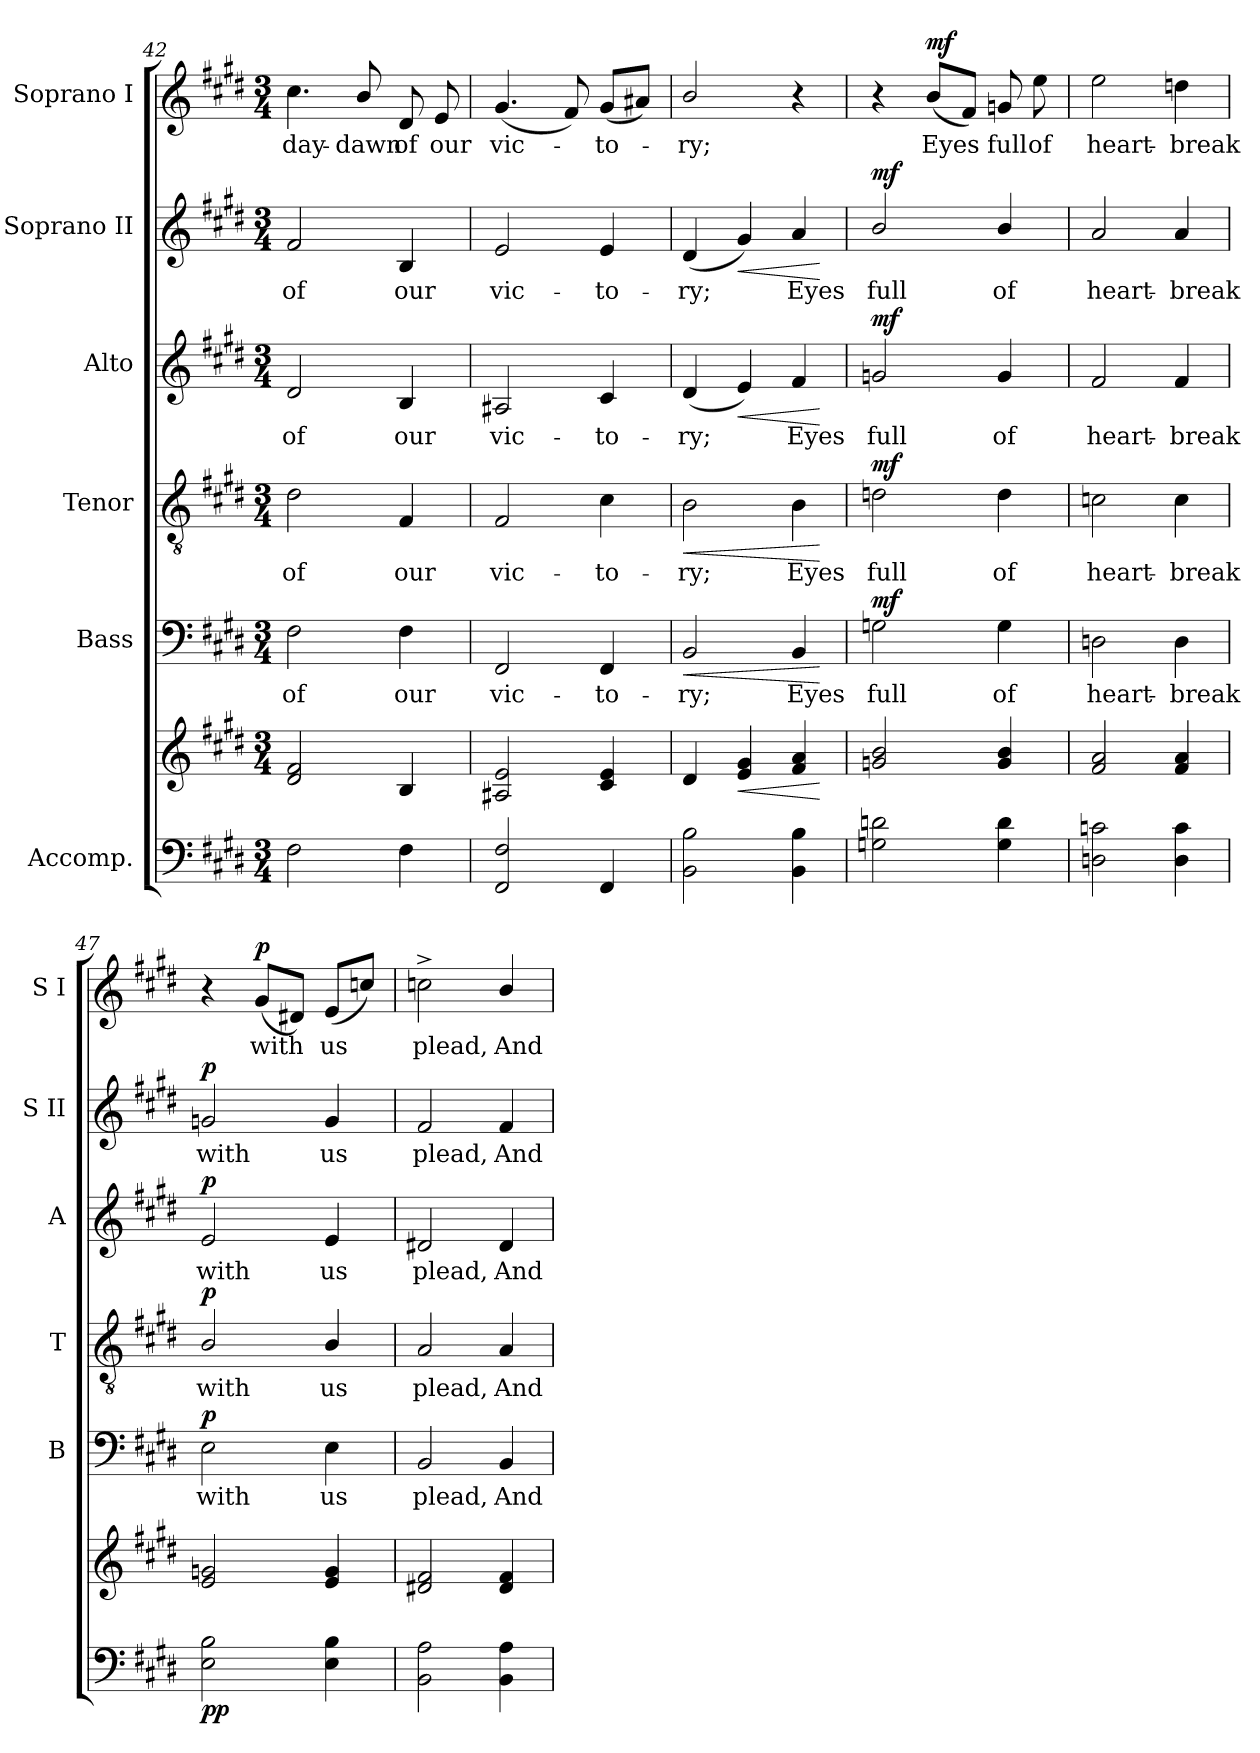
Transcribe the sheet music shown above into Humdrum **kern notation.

**kern	**kern	**dynam	**kern	**text	**dynam	**kern	**text	**dynam	**kern	**text	**dynam	**kern	**text	**dynam	**kern	**text	**dynam
*part6	*part6	*part6	*part5	*part5	*part5	*part4	*part4	*part4	*part3	*part3	*part3	*part2	*part2	*part2	*part1	*part1	*part1
*staff7	*staff6	*staff6/7	*staff5	*staff5	*staff5	*staff4	*staff4	*staff4	*staff3	*staff3	*staff3	*staff2	*staff2	*staff2	*staff1	*staff1	*staff1
*I"Accomp.	*	*	*I"Bass	*	*	*I"Tenor	*	*	*I"Alto	*	*	*I"Soprano II	*	*	*I"Soprano I	*	*
*	*	*	*I'B	*	*	*I'T	*	*	*I'A	*	*	*I'S II	*	*	*I'S I	*	*
!!LO:LB:g=z
*clefF4	*clefG2	*	*clefF4	*	*	*clefGv2	*	*	*clefG2	*	*	*clefG2	*	*	*clefG2	*	*
*k[f#c#g#d#]	*k[f#c#g#d#]	*	*k[f#c#g#d#]	*	*	*k[f#c#g#d#]	*	*	*k[f#c#g#d#]	*	*	*k[f#c#g#d#]	*	*	*k[f#c#g#d#]	*	*
*E:	*E:	*	*E:	*	*	*E:	*	*	*E:	*	*	*E:	*	*	*E:	*	*
*M3/4	*M3/4	*	*M3/4	*	*	*M3/4	*	*	*M3/4	*	*	*M3/4	*	*	*M3/4	*	*
=42	=42	=42	=42	=42	=42	=42	=42	=42	=42	=42	=42	=42	=42	=42	=42	=42	=42
!	!	!	!	!LO:LY:b	!	!	!LO:LY:b	!	!	!LO:LY:b	!	!	!LO:LY:b	!	!	!LO:LY:b	!
2F#	2d# 2f#	.	2F#	of	.	2d#	of	.	2d#	of	.	2f#	of	.	4.cc#	day-	.
!	!	!	!	!	!	!	!	!	!	!	!	!	!	!	!	!LO:LY:b	!
.	.	.	.	.	.	.	.	.	.	.	.	.	.	.	8b/	-dawn	.
!	!	!	!	!LO:LY:b	!	!	!LO:LY:b	!	!	!LO:LY:b	!	!	!LO:LY:b	!	!	!LO:LY:b	!
4F#	4B	.	4F#	our	.	4F#	our	.	4B	our	.	4B	our	.	8d#	of	.
!	!	!	!	!	!	!	!	!	!	!	!	!	!	!	!	!LO:LY:b	!
.	.	.	.	.	.	.	.	.	.	.	.	.	.	.	8e	our	.
=43	=43	=43	=43	=43	=43	=43	=43	=43	=43	=43	=43	=43	=43	=43	=43	=43	=43
!	!	!	!	!LO:LY:b	!	!	!LO:LY:b	!	!	!LO:LY:b	!	!	!LO:LY:b	!	!	!LO:LY:b	!
2FF# 2F#	2A#X 2e	.	2FF#	vic-	.	2F#	vic-	.	2A#X	vic-	.	2e	vic-	.	(<4.g#	vic-	.
.	.	.	.	.	.	.	.	.	.	.	.	.	.	.	8f#)	.	.
!	!	!	!	!LO:LY:b	!	!	!LO:LY:b	!	!	!LO:LY:b	!	!	!LO:LY:b	!	!	!LO:LY:b	!
4FF#	4c# 4e	.	4FF#	-to-	.	4c#	-to-	.	4c#	-to-	.	4e	-to-	.	(<8g#L	to-	.
.	.	.	.	.	.	.	.	.	.	.	.	.	.	.	8a#XJ)	.	.
=44	=44	=44	=44	=44	=44	=44	=44	=44	=44	=44	=44	=44	=44	=44	=44	=44	=44
!	!	!	!	!LO:LY:b	!LO:HP:b	!	!LO:LY:b	!LO:HP:b	!	!LO:LY:b	!	!	!LO:LY:b	!	!	!LO:LY:b	!
2BB 2B	4d#	.	2BB	-ry;	<	2B	-ry;	<	(<4d#	-ry;	.	(4d#	-ry;	.	2b/	ry;	.
!	!	!LO:HP:b	!	!	!	!	!	!	!	!	!LO:HP:b	!	!	!LO:HP:b	!	!	!
.	4e 4g#	<	.	.	.	.	.	.	4e)	.	<	4g#)	.	<	.	.	.
!	!	!	!	!LO:LY:b	!	!	!LO:LY:b	!	!	!LO:LY:b	!	!	!LO:LY:b	!	!	!	!
4BB 4B	4f# 4a	.	4BB	Eyes	.	4B	Eyes	.	4f#	Eyes	.	4a	Eyes	.	4r	.	.
.	.	[	.	.	[	.	.	[	.	.	[	.	.	[	.	.	.
=45	=45	=45	=45	=45	=45	=45	=45	=45	=45	=45	=45	=45	=45	=45	=45	=45	=45
!	!	!LO:DY:b=2	!	!LO:LY:b	!	!	!LO:LY:b	!	!	!LO:LY:b	!	!	!LO:LY:b	!	!	!	!
!	!	!LO:DY:n=1:b	!	!	!LO:DY:b	!	!	!LO:DY:b	!	!	!LO:DY:b	!	!	!LO:DY:b	!	!	!
2Gn\ 2dn\	2gn/ 2b/	mf mf	2Gn\	full	mf	2dn\	full	mf	2gn/	full	mf	2b/	full	mf	4r	.	.
!	!	!	!	!	!	!	!	!	!	!	!	!	!	!	!	!LO:LY:b	!LO:DY:b
.	.	.	.	.	.	.	.	.	.	.	.	.	.	.	(<8bL	Eyes	mf
.	.	.	.	.	.	.	.	.	.	.	.	.	.	.	8f#J)	.	.
!	!	!	!	!LO:LY:b	!	!	!LO:LY:b	!	!	!LO:LY:b	!	!	!LO:LY:b	!	!	!LO:LY:b	!
4G\ 4d\	4g/ 4b/	.	4G\	of	.	4d\	of	.	4g/	of	.	4b/	of	.	8gn	full	.
!	!	!	!	!	!	!	!	!	!	!	!	!	!	!	!	!LO:LY:b	!
.	.	.	.	.	.	.	.	.	.	.	.	.	.	.	8ee	of	.
=46	=46	=46	=46	=46	=46	=46	=46	=46	=46	=46	=46	=46	=46	=46	=46	=46	=46
!	!	!	!	!LO:LY:b	!	!	!LO:LY:b	!	!	!LO:LY:b	!	!	!LO:LY:b	!	!	!LO:LY:b	!
2Dn 2cn	2f# 2a	.	2D	heart-	.	2cn	heart-	.	2f#	heart-	.	2a	heart-	.	2ee	heart-	.
!	!	!	!	!LO:LY:b	!	!	!LO:LY:b	!	!	!LO:LY:b	!	!	!LO:LY:b	!	!	!LO:LY:b	!
4D 4c	4f# 4a	.	4D	-break	.	4c	-break	.	4f#	-break	.	4a	-break	.	4ddn	-break	.
=47	=47	=47	=47	=47	=47	=47	=47	=47	=47	=47	=47	=47	=47	=47	=47	=47	=47
!	!	!LO:DY:b=2	!	!LO:LY:b	!	!	!LO:LY:b	!	!	!LO:LY:b	!	!	!LO:LY:b	!	!	!	!
!	!	!LO:DY:n=1:b	!	!	!LO:DY:b	!	!	!LO:DY:b	!	!	!LO:DY:b	!	!	!LO:DY:b	!	!	!
2E\ 2B\	2e 2gn	p p	2E\	with	p	2B/	with	p	2e	with	p	2gn	with	p	4r	.	.
!	!	!	!	!	!	!	!	!	!	!	!	!	!	!	!	!LO:LY:b	!LO:DY:b
.	.	.	.	.	.	.	.	.	.	.	.	.	.	.	(<8g#L	with	p
.	.	.	.	.	.	.	.	.	.	.	.	.	.	.	8d#XJ)	.	.
!	!	!	!	!LO:LY:b	!	!	!LO:LY:b	!	!	!LO:LY:b	!	!	!LO:LY:b	!	!	!LO:LY:b	!
4E\ 4B\	4e 4g	.	4E\	us	.	4B/	us	.	4e	us	.	4g	us	.	(8eL	us	.
.	.	.	.	.	.	.	.	.	.	.	.	.	.	.	8ccnJ)	.	.
=48	=48	=48	=48	=48	=48	=48	=48	=48	=48	=48	=48	=48	=48	=48	=48	=48	=48
!	!	!	!	!LO:LY:b	!	!	!LO:LY:b	!	!	!LO:LY:b	!	!	!LO:LY:b	!	!	!LO:LY:b	!
2BB 2A	2d#X 2f#	.	2BB	plead,	.	2A	plead,	.	2d#X	plead,	.	2f#	plead,	.	2ccn^	plead,	.
!	!	!	!	!LO:LY:b	!	!	!LO:LY:b	!	!	!LO:LY:b	!	!	!LO:LY:b	!	!	!LO:LY:b	!
4BB 4A	4d# 4f#	.	4BB	And	.	4A	And	.	4d#	And	.	4f#	And	.	4b/	And	.
=	=	=	=	=	=	=	=	=	=	=	=	=	=	=	=	=	=
*-	*-	*-	*-	*-	*-	*-	*-	*-	*-	*-	*-	*-	*-	*-	*-	*-	*-
